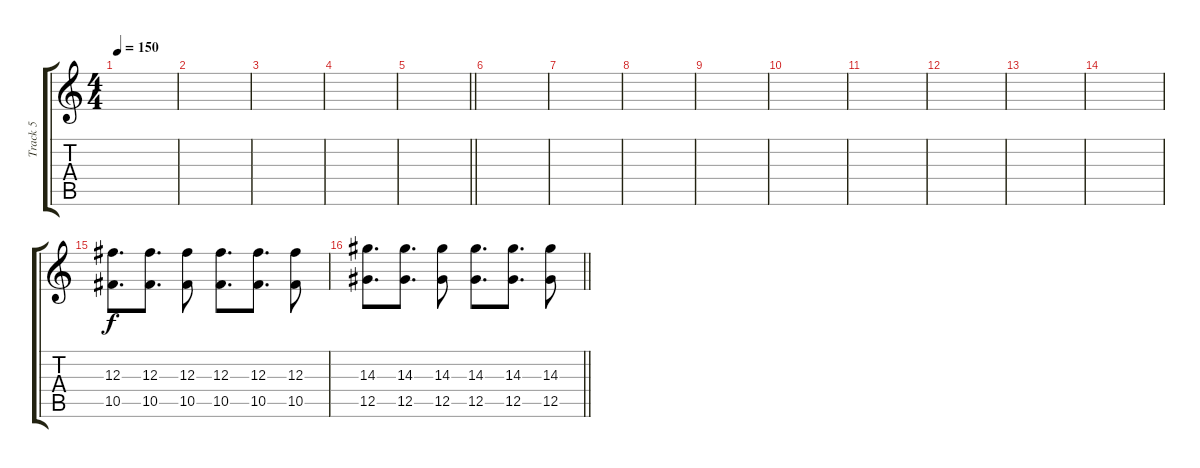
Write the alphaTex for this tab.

\track ("Track 5" "Track 5") {instrument distortionguitar}
\staff {score tabs}
\tuning (Eb4 Bb3 Gb3 Db3 Ab2 Db2) {hide}
\ts (4 4)
\tempo 150
\clef g2
\ks c
|
|
|
|
\barLineRight lightlight
|
\section ("" "")
|
|
|
|
|
|
|
|
|
(12.3 10.5).8{d volume 11} (12.3 10.5).8{d} (12.3 10.5).8 (12.3 10.5).8{d} (12.3 10.5).8{d} (12.3 10.5).8 |
\barLineRight lightlight
(14.3 12.5).8{d} (14.3 12.5).8{d} (14.3 12.5).8 (14.3 12.5).8{d} (14.3 12.5).8{d} (14.3 12.5).8
